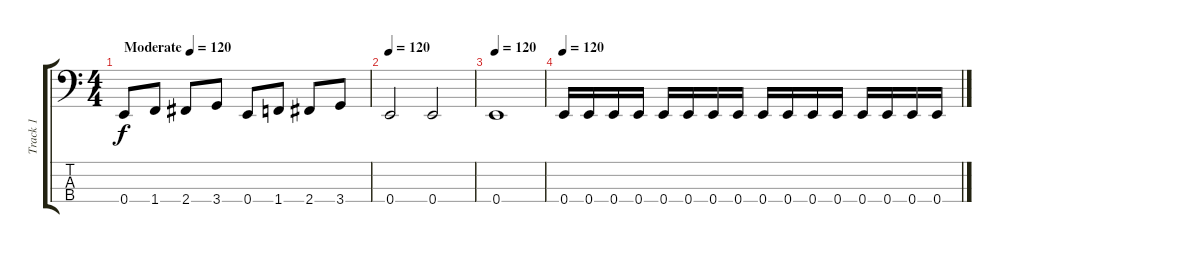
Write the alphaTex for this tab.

\track ("Track 1" "Track 1") {instrument acousticguitarsteel}
\staff {score tabs}
\tuning (G2 D2 A1 E1) {hide}
\ts (4 4)
\tempo (120 "Moderate")
\clef f4
\ks c
0.4.8{dy f instrument acousticguitarsteel} 1.4.8 2.4.8 3.4.8 0.4.8 1.4.8 2.4.8 3.4.8 |
\tempo 120
0.4.2 0.4.2 |
\tempo 120
0.4.1 |
\tempo 120
0.4.16 0.4.16 0.4.16 0.4.16 0.4.16 0.4.16 0.4.16 0.4.16 0.4.16 0.4.16 0.4.16 0.4.16 0.4.16 0.4.16 0.4.16 0.4.16
